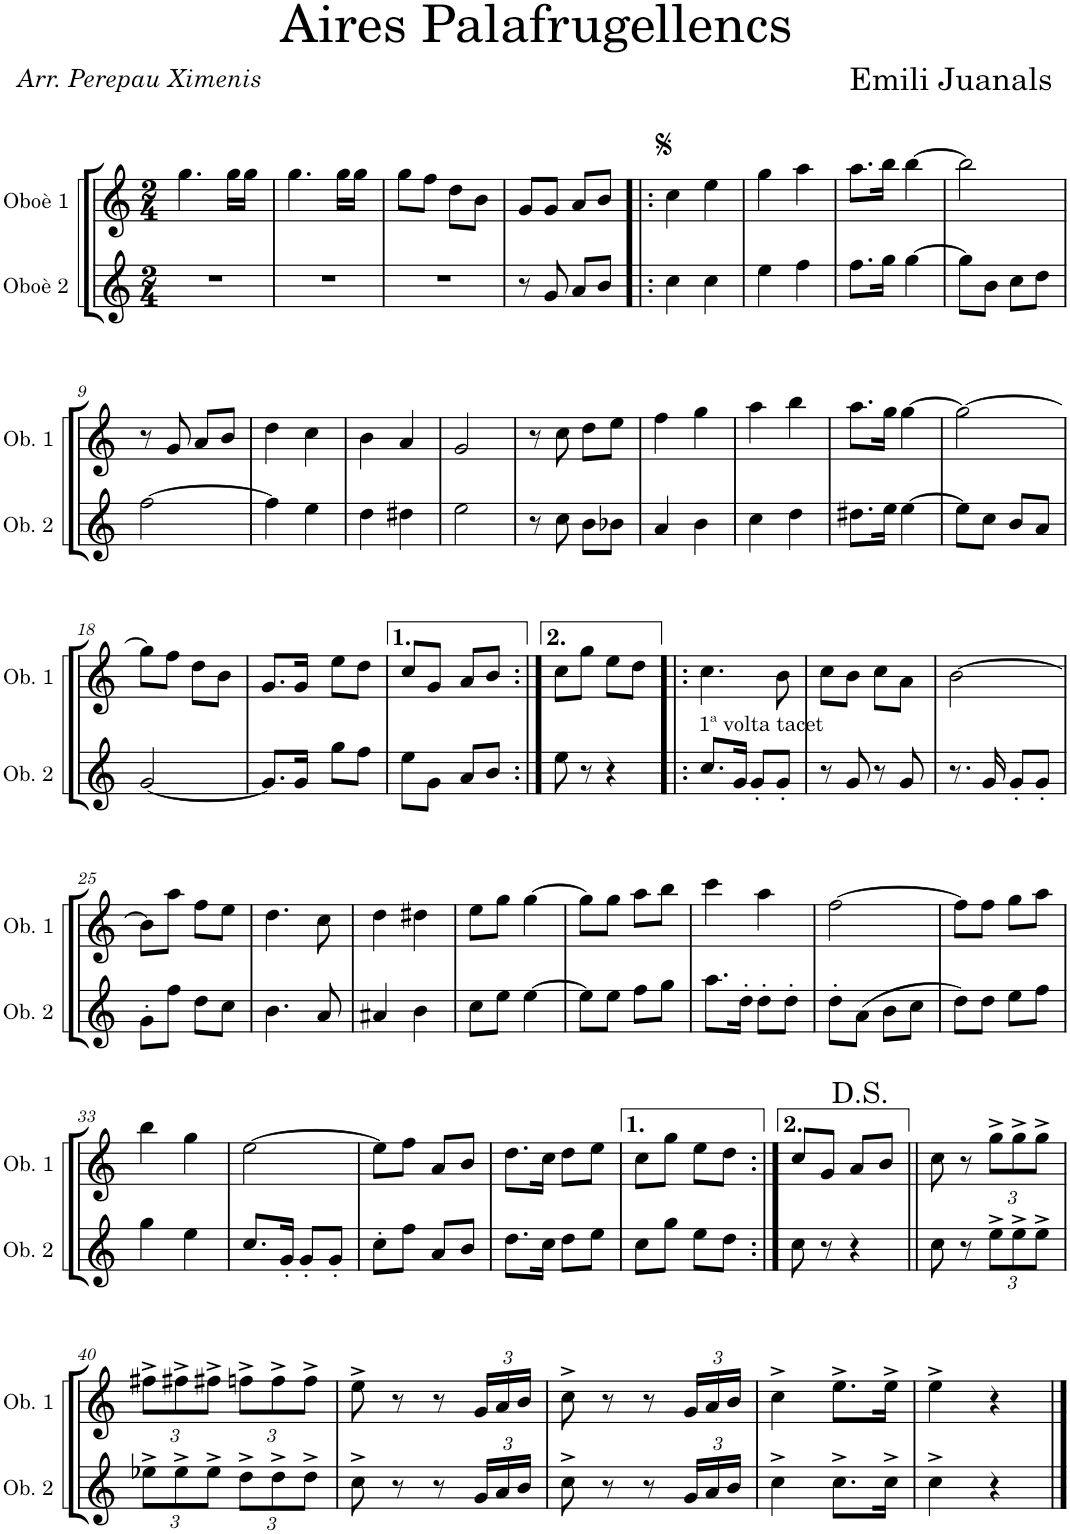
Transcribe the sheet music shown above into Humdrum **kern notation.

**kern	**kern
*part2	*part1
*staff2	*staff1
*I"Oboè 2	*I"Oboè 1
*I'Ob. 2	*I'Ob. 1
*clefG2	*clefG2
*k[]	*k[]
*M2/4	*M2/4
=1	=1
2r	4.gg\
.	16gg\LL
.	16gg\JJ
=2	=2
2r	4.gg\
.	16gg\LL
.	16gg\JJ
=3	=3
2r	8gg\L
.	8ff\J
.	8dd\L
.	8b\J
=4	=4
8r	8g/L
8g/	8g/J
8a/L	8a/L
8b/J	8b/J
=5!|:	=5!|:
4cc\	4cc\
4cc\	4ee\
=6	=6
4ee\	4gg\
4ff\	4aa\
=7	=7
8.ff\L	8.aa\L
16gg\Jk	16bb\Jk
[4gg\	[4bb\
=8	=8
8gg\L]	2bb\]
8b\J	.
8cc\L	.
8dd\J	.
!!LO:LB:g=z
=9	=9
[2ff\	8r
.	8g/
.	8a/L
.	8b/J
=10	=10
4ff\]	4dd\
4ee\	4cc\
=11	=11
4dd\	4b\
4dd#X\	4a/
=12	=12
2ee\	2g/
=13	=13
8r	8r
8cc\	8cc\
8b\L	8dd\L
8b-X\J	8ee\J
=14	=14
4a/	4ff\
4b\	4gg\
=15	=15
4cc\	4aa\
4dd\	4bb\
=16	=16
8.dd#X\L	8.aa\L
16ee\Jk	16gg\Jk
[4ee\	[4gg\
=17	=17
8ee\L]	2gg\_
8cc\J	.
8b/L	.
8a/J	.
!!LO:LB:g=z
=18	=18
[2g/	8gg\L]
.	8ff\J
.	8dd\L
.	8b\J
=19	=19
8.g/L]	8.g/L
16g/Jk	16g/Jk
8gg\L	8ee\L
8ff\J	8dd\J
=20	=20
8ee\L	8cc/L
8g\J	8g/J
8a/L	8a/L
8b/J	8b/J
=21:|!	=21:|!
8ee\	8cc\L
8r	8gg\J
4r	8ee\L
.	8dd\J
=22!|:	=22!|:
!LO:TX:a:t=1ª volta tacet	!
8.cc/L	4.cc\
16g/Jk	.
8g'/L	.
8g'/J	8b\
=23	=23
8r	8cc\L
8g/	8b\J
8r	8cc\L
8g/	8a\J
=24	=24
8.r	[2b\
16g/	.
8g'/L	.
8g'/J	.
!!LO:LB:g=z
=25	=25
8g'\L	8b\L]
8ff\J	8aa\J
8dd\L	8ff\L
8cc\J	8ee\J
=26	=26
4.b\	4.dd\
8a/	8cc\
=27	=27
4a#X/	4dd\
4b\	4dd#X\
=28	=28
8cc\L	8ee\L
8ee\J	8gg\J
[4ee\	[4gg\
=29	=29
8ee\L]	8gg\L]
8ee\J	8gg\J
8ff\L	8aa\L
8gg\J	8bb\J
=30	=30
8.aa\L	4ccc\
16dd'\Jk	.
8dd'\L	4aa\
8dd'\J	.
=31	=31
8dd'\L	[2ff\
(8a\J	.
8b\L	.
8cc\J	.
=32	=32
8dd\L)	8ff\L]
8dd\J	8ff\J
8ee\L	8gg\L
8ff\J	8aa\J
!!LO:LB:g=z
=33	=33
4gg\	4bb\
4ee\	4gg\
=34	=34
8.cc/L	[2ee\
16g'/Jk	.
8g'/L	.
8g'/J	.
=35	=35
8cc'\L	8ee\L]
8ff\J	8ff\J
8a/L	8a/L
8b/J	8b/J
=36	=36
8.dd\L	8.dd\L
16cc\Jk	16cc\Jk
8dd\L	8dd\L
8ee\J	8ee\J
=37	=37
8cc\L	8cc\L
8gg\J	8gg\J
8ee\L	8ee\L
8dd\J	8dd\J
=38:|!	=38:|!
8cc\	8cc/L
8r	8g/J
4r	8a/L
.	8b/J
=39||	=39||
8cc\	8cc\
8r	8r
*Xbrackettup	*Xbrackettup
12ee^\L	12gg^\L
12ee^\	12gg^\
12ee^\J	12gg^\J
!!LO:LB:g=z
=40	=40
12ee-X^\L	12ff#X^\L
12ee-^\	12ff#X^\
12ee-^\J	12ff#X^\J
12dd^\L	12ffn^\L
12dd^\	12ff^\
12dd^\J	12ff^\J
=41	=41
8cc^\	8ee^\
8r	8r
8r	8r
24g/LL	24g/LL
24a/	24a/
24b/JJ	24b/JJ
=42	=42
8cc^\	8cc^\
8r	8r
8r	8r
24g/LL	24g/LL
24a/	24a/
24b/JJ	24b/JJ
=43	=43
4cc^\	4cc^\
8.cc^\L	8.ee^\L
16cc^\Jk	16ee^\Jk
=44	=44
4cc^\	4ee^\
4r	4r
==	==
*-	*-
